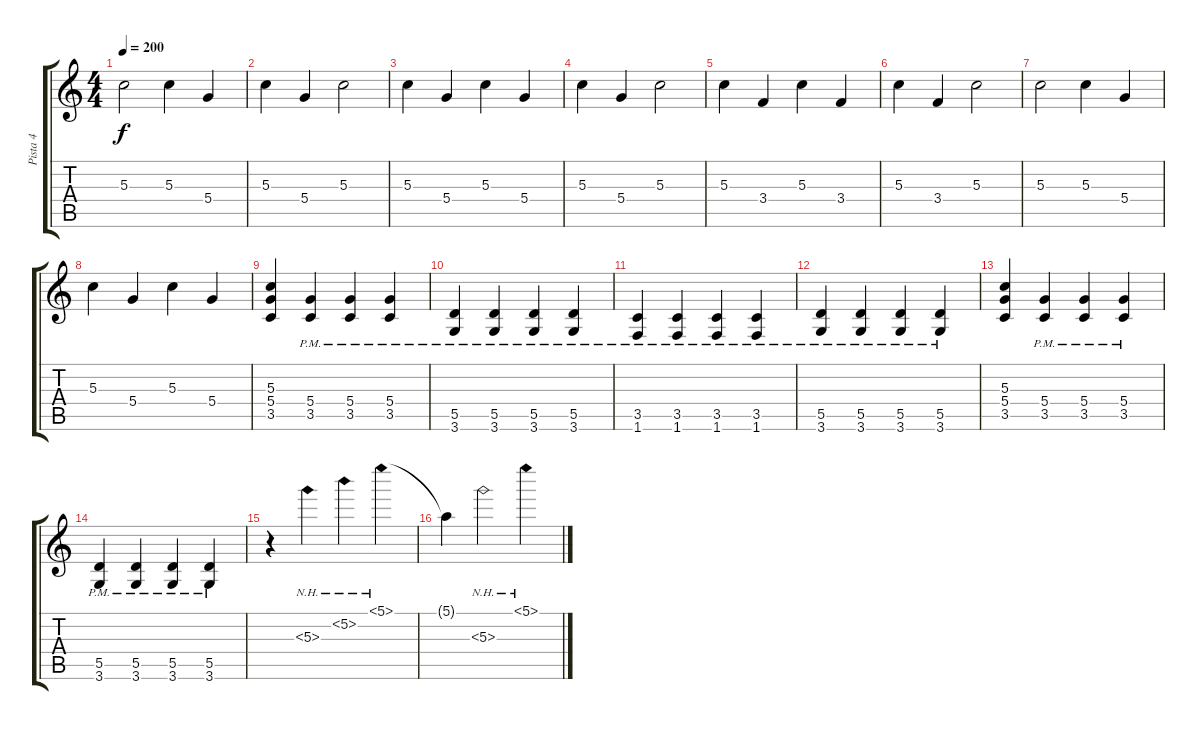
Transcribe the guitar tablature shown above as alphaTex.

\track ("Pista 4" "Pista 4") {instrument distortionguitar}
\staff {score tabs}
\tuning (E4 B3 G3 D3 A2 E2) {hide}
\ts (4 4)
\tempo 200
\clef g2
\ks c
5.3.2{dy f} 5.3.4 5.4.4 |
5.3.4 5.4.4 5.3.2 |
5.3.4 5.4.4 5.3.4 5.4.4 |
5.3.4 5.4.4 5.3.2 |
5.3.4 3.4.4 5.3.4 3.4.4 |
5.3.4 3.4.4 5.3.2 |
5.3.2 5.3.4 5.4.4 |
5.3.4 5.4.4 5.3.4 5.4.4 |
(5.3 5.4 3.5).4 (5.4{pm} 3.5{pm}).4 (5.4{pm} 3.5{pm}).4 (5.4{pm} 3.5{pm}).4 |
(5.5{pm} 3.6{pm}).4 (5.5{pm} 3.6{pm}).4 (5.5{pm} 3.6{pm}).4 (5.5{pm} 3.6{pm}).4 |
(3.5{pm} 1.6{pm}).4 (3.5{pm} 1.6{pm}).4 (3.5{pm} 1.6{pm}).4 (3.5{pm} 1.6{pm}).4 |
(5.5{pm} 3.6{pm}).4 (5.5{pm} 3.6{pm}).4 (5.5{pm} 3.6{pm}).4 (5.5{pm} 3.6{pm}).4 |
(5.3 5.4 3.5).4 (5.4{pm} 3.5{pm}).4 (5.4{pm} 3.5{pm}).4 (5.4{pm} 3.5{pm}).4 |
(5.5{pm} 3.6{pm}).4 (5.5{pm} 3.6{pm}).4 (5.5{pm} 3.6{pm}).4 (5.5{pm} 3.6{pm}).4 |
r.4 5.3{nh}.4 5.2{nh}.4 5.1{nh}.4 |
5.1{t}.4 5.3{nh}.2 5.1{nh}.4
